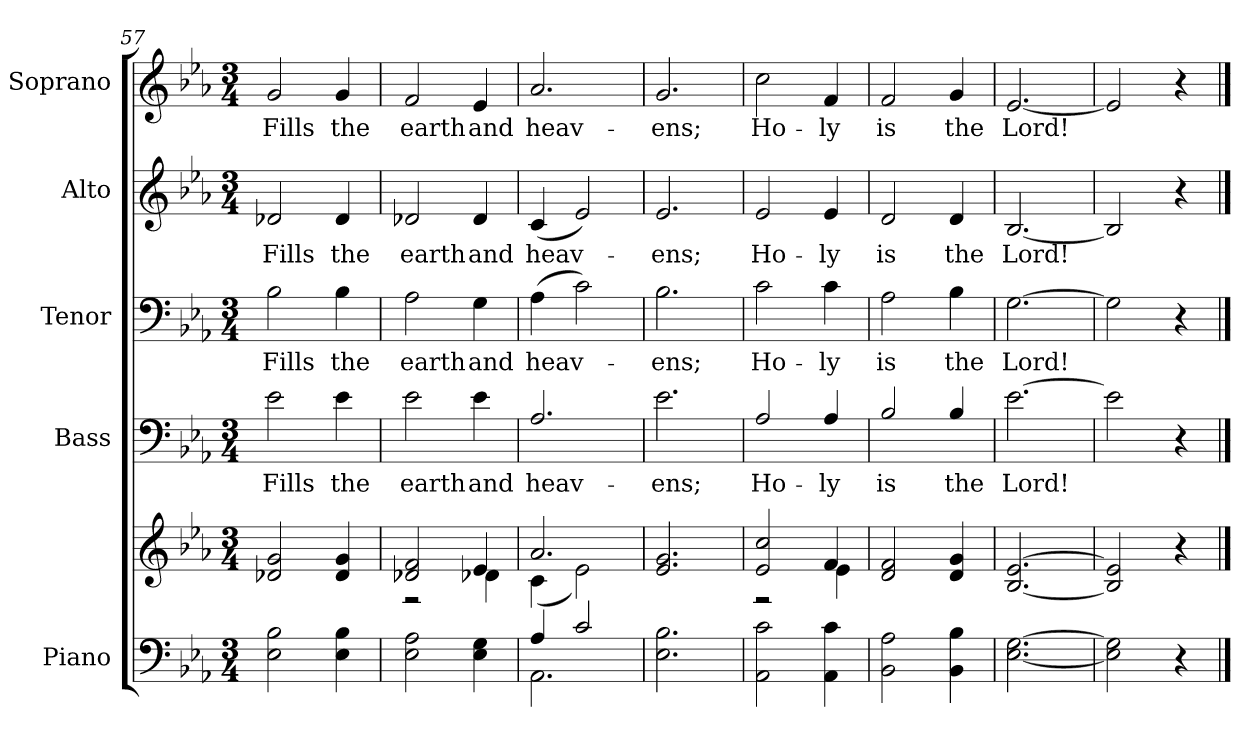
**kern	**kern	**kern	**text	**kern	**text	**kern	**text	**kern	**text
*part5	*part5	*part4	*part4	*part3	*part3	*part2	*part2	*part1	*part1
*staff6	*staff5	*staff4	*staff4	*staff3	*staff3	*staff2	*staff2	*staff1	*staff1
*I"Piano	*	*I"Bass	*	*I"Tenor	*	*I"Alto	*	*I"Soprano	*
*I'Pno.	*	*I'B.	*	*I'T.	*	*I'A.	*	*I'S.	*
!!LO:PB:g=z
*clefF4	*clefG2	*clefF4	*	*clefF4	*	*clefG2	*	*clefG2	*
*	*	*ITrd7c12	*	*	*	*	*	*	*
*k[b-e-a-]	*k[b-e-a-]	*k[b-e-a-]	*	*k[b-e-a-]	*	*k[b-e-a-]	*	*k[b-e-a-]	*
*E-:	*E-:	*E-:	*	*E-:	*	*E-:	*	*E-:	*
*M3/4	*M3/4	*M3/4	*	*M3/4	*	*M3/4	*	*M3/4	*
=57	=57	=57	=57	=57	=57	=57	=57	=57	=57
!	!	!	!LO:LY:b:color=#000000	!	!	!	!	!	!
!	!	!	!	!	!LO:LY:b:color=#000000	!	!	!	!
!	!	!	!	!	!	!	!LO:LY:b:color=#000000	!	!
!	!	!	!	!	!	!	!	!	!LO:LY:b:color=#000000
2E-i\ 2B-i	2d-Xi/ 2gi	2E-i\	Fills	2B-i\	Fills	2d-Xi/	Fills	2gi/	Fills
!	!	!	!LO:LY:b:color=#000000	!	!	!	!	!	!
!	!	!	!	!	!LO:LY:b:color=#000000	!	!	!	!
!	!	!	!	!	!	!	!LO:LY:b:color=#000000	!	!
!	!	!	!	!	!	!	!	!	!LO:LY:b:color=#000000
4E-i\ 4B-i	4d-i/ 4gi	4E-i\	the	4B-i\	the	4d-i/	the	4gi/	the
=58	=58	=58	=58	=58	=58	=58	=58	=58	=58
*	*^	*	*	*	*	*	*	*	*
!	!	!	!	!LO:LY:b:color=#000000	!	!	!	!	!	!
!	!	!	!	!	!	!LO:LY:b:color=#000000	!	!	!	!
!	!	!	!	!	!	!	!	!LO:LY:b:color=#000000	!	!
!	!	!	!	!	!	!	!	!	!	!LO:LY:b:color=#000000
2E-i\ 2A-i	2d-Xi/ 2fi	2r	2E-i\	earth	2A-i\	earth	2d-Xi/	earth	2fi/	earth
!	!	!	!	!LO:LY:b:color=#000000	!	!	!	!	!	!
!	!	!	!	!	!	!LO:LY:b:color=#000000	!	!	!	!
!	!	!	!	!	!	!	!	!LO:LY:b:color=#000000	!	!
!	!	!	!	!	!	!	!	!	!	!LO:LY:b:color=#000000
4E-i\ 4Gi	4e-i/	4d-Xi\	4E-i\	and	4Gi\	and	4d-i/	and	4e-i/	and
=59	=59	=59	=59	=59	=59	=59	=59	=59	=59	=59
*^	*	*	*	*	*	*	*	*	*	*
!	!	!	!	!	!LO:LY:b:color=#000000	!	!	!	!	!	!
!	!	!	!	!	!	!	!LO:LY:b:color=#000000	!	!	!	!
!	!	!	!	!	!	!	!	!	!LO:LY:b:color=#000000	!	!
!	!	!	!	!	!	!	!	!	!	!	!LO:LY:b:color=#000000
4A-i/	2.AA-i\	2.a-i/	(4ci\	2.AA-i/	heav-	(4A-i\	heav-	(4ci/	heav-	2.a-i/	heav-
2ci/	.	.	2e-i\)	.	.	2ci\)	.	2e-i/)	.	.	.
*v	*v	*	*	*	*	*	*	*	*	*	*
*	*v	*v	*	*	*	*	*	*	*	*
=60	=60	=60	=60	=60	=60	=60	=60	=60	=60
*	*^	*	*	*	*	*	*	*	*
!	!	!	!	!LO:LY:b:color=#000000	!	!	!	!	!	!
*	*v	*v	*	*	*	*	*	*	*	*
*	*^	*	*	*	*	*	*	*	*
!	!	!	!	!	!	!LO:LY:b:color=#000000	!	!	!	!
*	*v	*v	*	*	*	*	*	*	*	*
*	*^	*	*	*	*	*	*	*	*
!	!	!	!	!	!	!	!	!LO:LY:b:color=#000000	!	!
*	*v	*v	*	*	*	*	*	*	*	*
*	*^	*	*	*	*	*	*	*	*
!	!	!	!	!	!	!	!	!	!	!LO:LY:b:color=#000000
*	*v	*v	*	*	*	*	*	*	*	*
2.E-i\ 2.B-i	2.e-i/ 2.gi	2.E-i\	-ens;	2.B-i\	-ens;	2.e-i/	-ens;	2.gi/	-ens;
!!LO:PB:g=z
=61	=61	=61	=61	=61	=61	=61	=61	=61	=61
*	*^	*	*	*	*	*	*	*	*
!	!	!	!	!LO:LY:b:color=#000000	!	!	!	!	!	!
!	!	!	!	!	!	!LO:LY:b:color=#000000	!	!	!	!
!	!	!	!	!	!	!	!	!LO:LY:b:color=#000000	!	!
!	!	!	!	!	!	!	!	!	!	!LO:LY:b:color=#000000
2AA-i\ 2ci	2e-i/ 2cci	2r	2AA-i/	Ho-	2ci\	Ho-	2e-i/	Ho-	2cci\	Ho-
!	!	!	!	!LO:LY:b:color=#000000	!	!	!	!	!	!
!	!	!	!	!	!	!LO:LY:b:color=#000000	!	!	!	!
!	!	!	!	!	!	!	!	!LO:LY:b:color=#000000	!	!
!	!	!	!	!	!	!	!	!	!	!LO:LY:b:color=#000000
4AA-i\ 4ci	4fi/	4e-i\	4AA-i/	-ly	4ci\	-ly	4e-i/	-ly	4fi/	-ly
*	*v	*v	*	*	*	*	*	*	*	*
=62	=62	=62	=62	=62	=62	=62	=62	=62	=62
*	*^	*	*	*	*	*	*	*	*
!	!	!	!	!LO:LY:b:color=#000000	!	!	!	!	!	!
*	*v	*v	*	*	*	*	*	*	*	*
*	*^	*	*	*	*	*	*	*	*
!	!	!	!	!	!	!LO:LY:b:color=#000000	!	!	!	!
*	*v	*v	*	*	*	*	*	*	*	*
*	*^	*	*	*	*	*	*	*	*
!	!	!	!	!	!	!	!	!LO:LY:b:color=#000000	!	!
*	*v	*v	*	*	*	*	*	*	*	*
*	*^	*	*	*	*	*	*	*	*
!	!	!	!	!	!	!	!	!	!	!LO:LY:b:color=#000000
*	*v	*v	*	*	*	*	*	*	*	*
2BB-i\ 2A-i	2di/ 2fi	2BB-i/	is	2A-i\	is	2di/	is	2fi/	is
!	!	!	!LO:LY:b:color=#000000	!	!	!	!	!	!
!	!	!	!	!	!LO:LY:b:color=#000000	!	!	!	!
!	!	!	!	!	!	!	!LO:LY:b:color=#000000	!	!
!	!	!	!	!	!	!	!	!	!LO:LY:b:color=#000000
4BB-i\ 4B-i	4di/ 4gi	4BB-i/	the	4B-i\	the	4di/	the	4gi/	the
=63	=63	=63	=63	=63	=63	=63	=63	=63	=63
!	!	!	!LO:LY:b:color=#000000	!	!	!	!	!	!
!	!	!	!	!	!LO:LY:b:color=#000000	!	!	!	!
!	!	!	!	!	!	!	!LO:LY:b:color=#000000	!	!
!	!	!	!	!	!	!	!	!	!LO:LY:b:color=#000000
[<2.E-i\ [>2.Gi	[<2.B-i/ [>2.e-i	[>2.E-i\	Lord!	[>2.Gi\	Lord!	[<2.B-i/	Lord!	[<2.e-i/	Lord!
=64	=64	=64	=64	=64	=64	=64	=64	=64	=64
2E-i\] 2Gi]	2B-i/] 2e-i]	2E-i\]	.	2Gi\]	.	2B-i/]	.	2e-i/]	.
4r	4r	4r	.	4r	.	4r	.	4r	.
==	==	==	==	==	==	==	==	==	==
*-	*-	*-	*-	*-	*-	*-	*-	*-	*-
